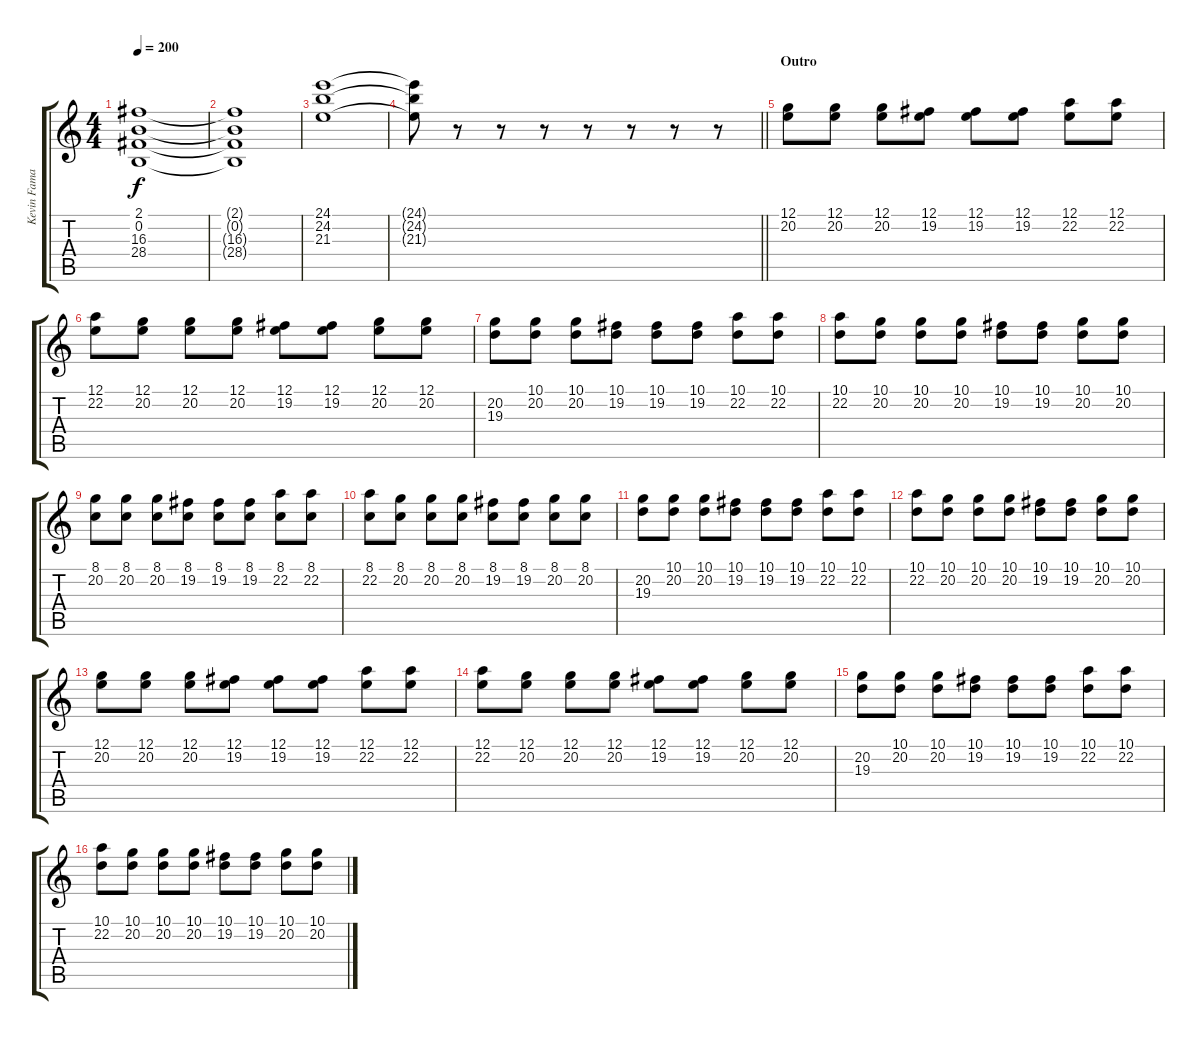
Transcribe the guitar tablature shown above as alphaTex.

\track ("Kevin Famarin (Keyboards)" "Kevin Fama") {instrument churchorgan}
\staff {score tabs}
\tuning (E4 B3 G3 D3 A2 E2) {hide}
\ts (4 4)
\tempo 200
\clef g2
\ks c
(2.1 0.2 16.3 28.4).1{dy f} |
(2.1{t} 0.2{t} 16.3{t} 28.4{t}).1 |
(24.1 24.2 21.3).1 |
\barLineRight lightlight
(24.1{t} 24.2{t} 21.3{t}).8 r.8 r.8 r.8 r.8 r.8 r.8 r.8 |
\section ("" "Outro")
(12.1 20.2).8 (12.1 20.2).8 (12.1 20.2).8 (12.1 19.2).8 (12.1 19.2).8 (12.1 19.2).8 (12.1 22.2).8 (12.1 22.2).8 |
(12.1 22.2).8 (12.1 20.2).8 (12.1 20.2).8 (12.1 20.2).8 (12.1 19.2).8 (12.1 19.2).8 (12.1 20.2).8 (12.1 20.2).8 |
(20.2 19.3).8 (10.1 20.2).8 (10.1 20.2).8 (10.1 19.2).8 (10.1 19.2).8 (10.1 19.2).8 (10.1 22.2).8 (10.1 22.2).8 |
(10.1 22.2).8 (10.1 20.2).8 (10.1 20.2).8 (10.1 20.2).8 (10.1 19.2).8 (10.1 19.2).8 (10.1 20.2).8 (10.1 20.2).8 |
(8.1 20.2).8 (8.1 20.2).8 (8.1 20.2).8 (8.1 19.2).8 (8.1 19.2).8 (8.1 19.2).8 (8.1 22.2).8 (8.1 22.2).8 |
(8.1 22.2).8 (8.1 20.2).8 (8.1 20.2).8 (8.1 20.2).8 (8.1 19.2).8 (8.1 19.2).8 (8.1 20.2).8 (8.1 20.2).8 |
(20.2 19.3).8 (10.1 20.2).8 (10.1 20.2).8 (10.1 19.2).8 (10.1 19.2).8 (10.1 19.2).8 (10.1 22.2).8 (10.1 22.2).8 |
(10.1 22.2).8 (10.1 20.2).8 (10.1 20.2).8 (10.1 20.2).8 (10.1 19.2).8 (10.1 19.2).8 (10.1 20.2).8 (10.1 20.2).8 |
(12.1 20.2).8 (12.1 20.2).8 (12.1 20.2).8 (12.1 19.2).8 (12.1 19.2).8 (12.1 19.2).8 (12.1 22.2).8 (12.1 22.2).8 |
(12.1 22.2).8 (12.1 20.2).8 (12.1 20.2).8 (12.1 20.2).8 (12.1 19.2).8 (12.1 19.2).8 (12.1 20.2).8 (12.1 20.2).8 |
(20.2 19.3).8 (10.1 20.2).8 (10.1 20.2).8 (10.1 19.2).8 (10.1 19.2).8 (10.1 19.2).8 (10.1 22.2).8 (10.1 22.2).8 |
(10.1 22.2).8 (10.1 20.2).8 (10.1 20.2).8 (10.1 20.2).8 (10.1 19.2).8 (10.1 19.2).8 (10.1 20.2).8 (10.1 20.2).8
